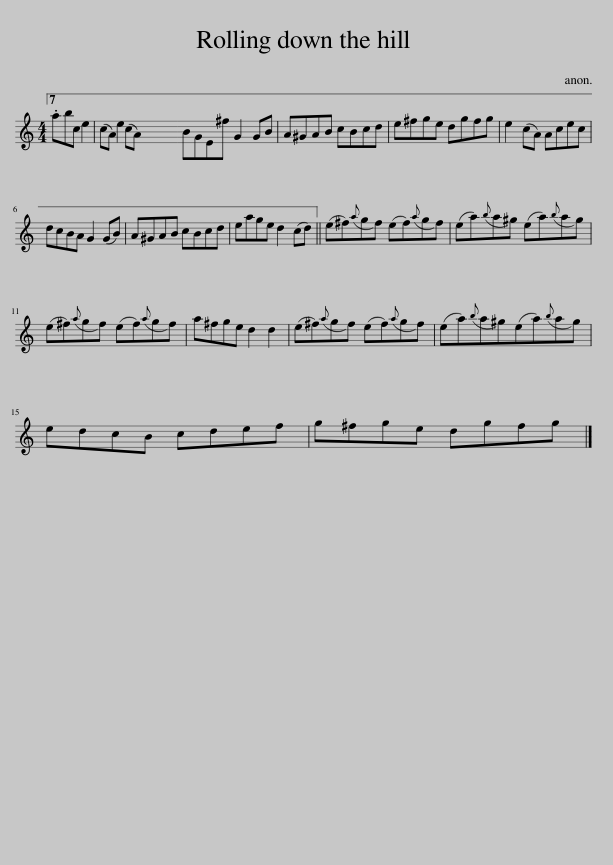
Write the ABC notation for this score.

X:1
L:1/8
M:4/4
I:linebreak $
K:C
V:1 treble
V:1
 .abc e2 (cA) e2 (cA) | BGE^f G2 GB | A^GAB cBcd | e^fge dgfg | e2 (cA) Acec |$ %5
 dcBA G2 (GB) | A^GAB cBcd | eage d2 (cd) || (e^f)({a}gf) (ef)({a}gf) | (ea)({b}a^g) (ea)({b}ag) |$ %10
 (e^f)({a}gf) (ef)({a}gf) | a^fge d2 d2 | (e^f)({a}gf) (ef)({a}gf) | (ea)({b}a^g)(ea)({b}ag) |$ edcB cdef | %15
 g^fge dgfg |] %16
